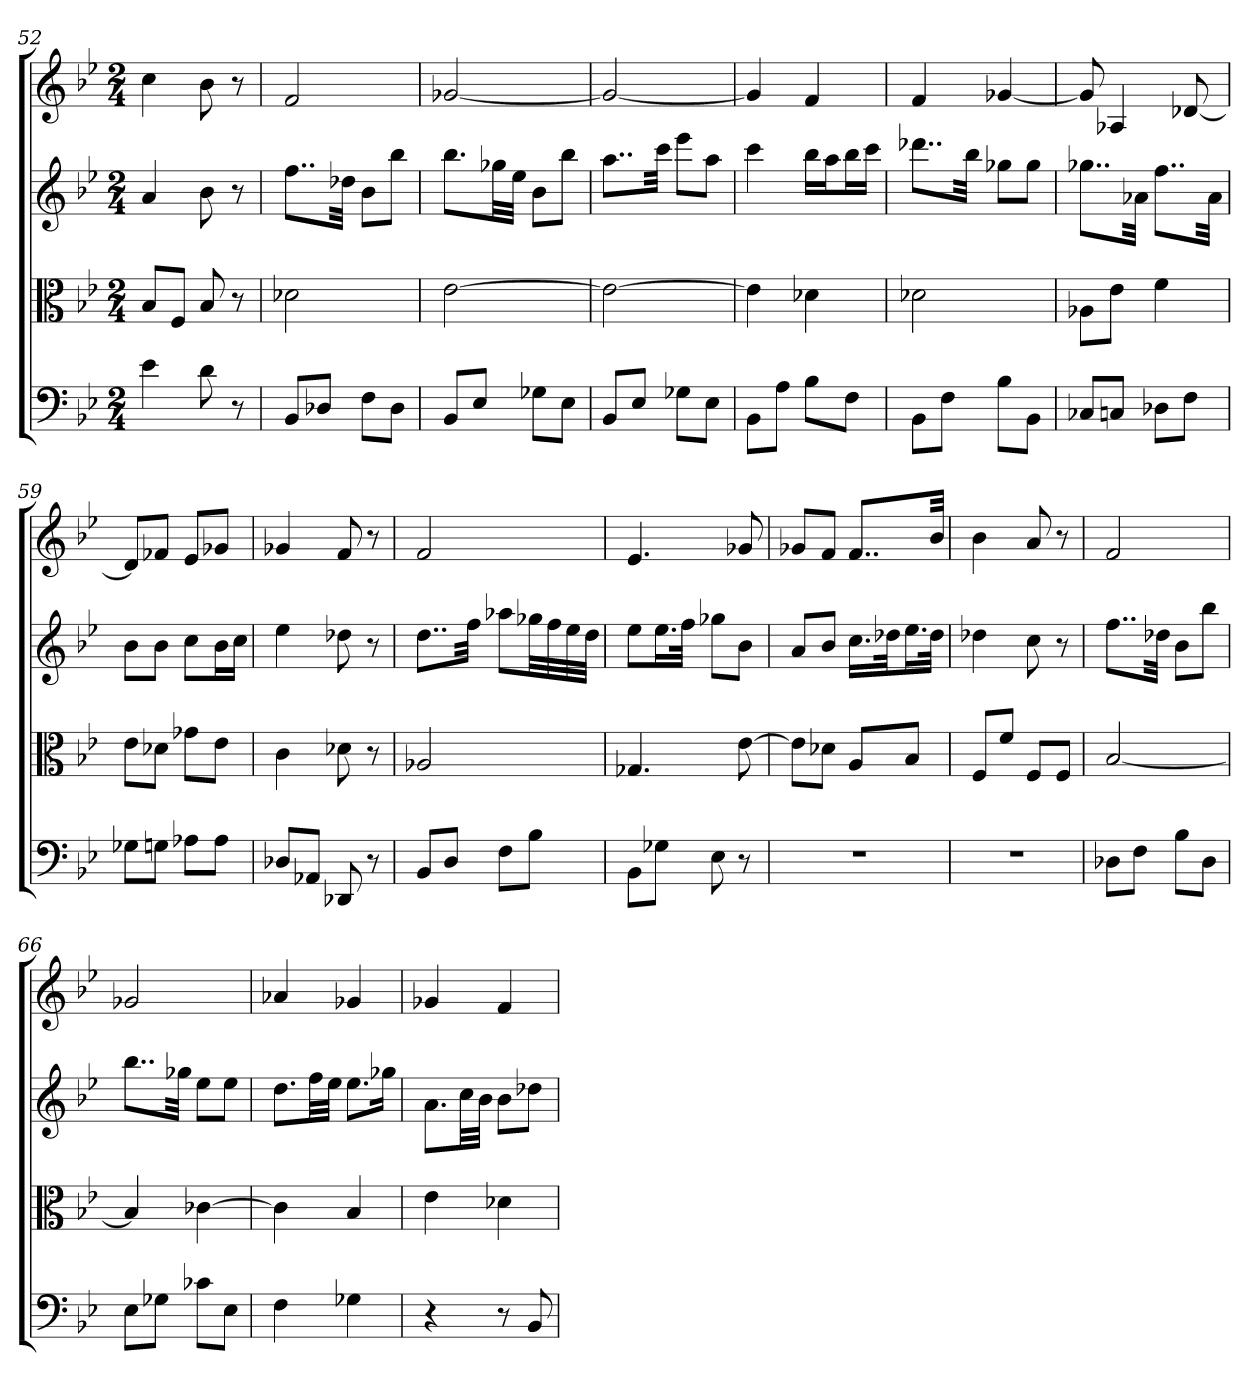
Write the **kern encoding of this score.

**kern	**kern	**kern	**kern
*part4	*part3	*part2	*part1
*staff4	*staff3	*staff2	*staff1
*clefF4	*clefC3	*	*
*k[b-e-]	*k[b-e-]	*k[b-e-]	*k[b-e-]
*B-:	*B-:	*B-:	*B-:
*M2/4	*M2/4	*M2/4	*M2/4
=52	=52	=52	=52
4e-	8B-/L	4a	4cc
.	8F/J	.	.
8d	8B-	8b-	8b-
8r	8r	8r	8r
=53	=53	=53	=53
8BB-/L	2d-X	8..ffL	2f
8D-X/J	.	.	.
.	.	32dd-XJkk	.
8F\L	.	8b-L	.
8D-\J	.	8bb-J	.
=54	=54	=54	=54
8BB-/L	[2e-	8.bb-L	[2g-X
8E-/J	.	.	.
.	.	32gg-XLL	.
.	.	32ee-JJJ	.
8G-X\L	.	8b-L	.
8E-\J	.	8bb-J	.
=55	=55	=55	=55
8BB-/L	2e-_	8..aaL	2g-_
8E-/J	.	.	.
.	.	32cccJkk	.
8G-X\L	.	8eee-L	.
8E-\J	.	8aaJ	.
=56	=56	=56	=56
8BB-\L	4e-]	4ccc	4g-]
8A\J	.	.	.
8B-\L	4d-X	16bb-LL	4f
.	.	16aaJ	.
8F\J	.	16bb-L	.
.	.	16cccJJ	.
=57	=57	=57	=57
8BB-\L	2d-X	8..ddd-XL	4f
8F\J	.	.	.
.	.	32bb-Jkk	.
8B-\L	.	8gg-XL	[4g-X
8BB-\J	.	8gg-J	.
=58	=58	=58	=58
8C-X/L	8A-X\L	8..gg-XL	8g-]
8Cn/J	8e-\J	.	4A-X
.	.	32a-XJkk	.
8D-X\L	4f	8..ffL	.
8F\J	.	.	[8d-X
.	.	32a-Jkk	.
=59	=59	=59	=59
8G-X\L	8e-\L	8b-L	8d-L]
8Gn\J	8d-X\J	8b-J	8f-XJ
8A-X\L	8g-X\L	8ccL	8e-L
8A-\J	8e-\J	16b-L	8g-XJ
.	.	16ccJJ	.
=60	=60	=60	=60
8D-X/L	4c	4ee-	4g-X
8AA-X/J	.	.	.
8DD-X	8d-X	8dd-X	8f
8r	8r	8r	8r
=61	=61	=61	=61
8BB-/L	2A-X	8..ddL	2f
8D/J	.	.	.
.	.	32ffJkk	.
8F\L	.	8aa-XL	.
8B-\J	.	32gg-XLL	.
.	.	32ff	.
.	.	32ee-	.
.	.	32ddJJJ	.
=62	=62	=62	=62
8BB-\L	4.G-X	8ee-L	4.e-
8G-X\J	.	16.ee-L	.
.	.	32ffJJk	.
8E-	.	8gg-XL	.
8r	[8e-	8b-J	8g-X
=63	=63	=63	=63
2r	8e-\L]	8aL	8g-XL
.	8d-X\J	8b-J	8fJ
.	8A/L	16.ccLL	8..fL
.	.	32dd-XJk	.
.	8B-/J	16.ee-L	.
.	.	32dd-JJk	32b-Jkk
=64	=64	=64	=64
2r	8F/L	4dd-X	4b-
.	8f/J	.	.
.	8F/L	8cc	8a
.	8F/J	8r	8r
=65	=65	=65	=65
8D-X\L	[2B-	8..ffL	2f
8F\J	.	.	.
.	.	32dd-XJkk	.
8B-\L	.	8b-L	.
8D-\J	.	8bb-J	.
=66	=66	=66	=66
8E-\L	4B-]	8..bb-L	2g-X
8G-X\J	.	.	.
.	.	32gg-XJkk	.
8c-X\L	[4c-X	8ee-L	.
8E-\J	.	8ee-J	.
=67	=67	=67	=67
4F	4c-]	8.ddL	4a-X
.	.	32ffLL	.
.	.	32ee-JJJ	.
4G-X	4B-	8.ee-L	4g-X
.	.	16gg-XJk	.
=68	=68	=68	=68
4r	4e-	8.aL	4g-X
.	.	32ccLL	.
.	.	32b-JJJ	.
8r	4d-X	8b-L	4f
8BB-	.	8dd-XJ	.
=	=	=	=
*-	*-	*-	*-
